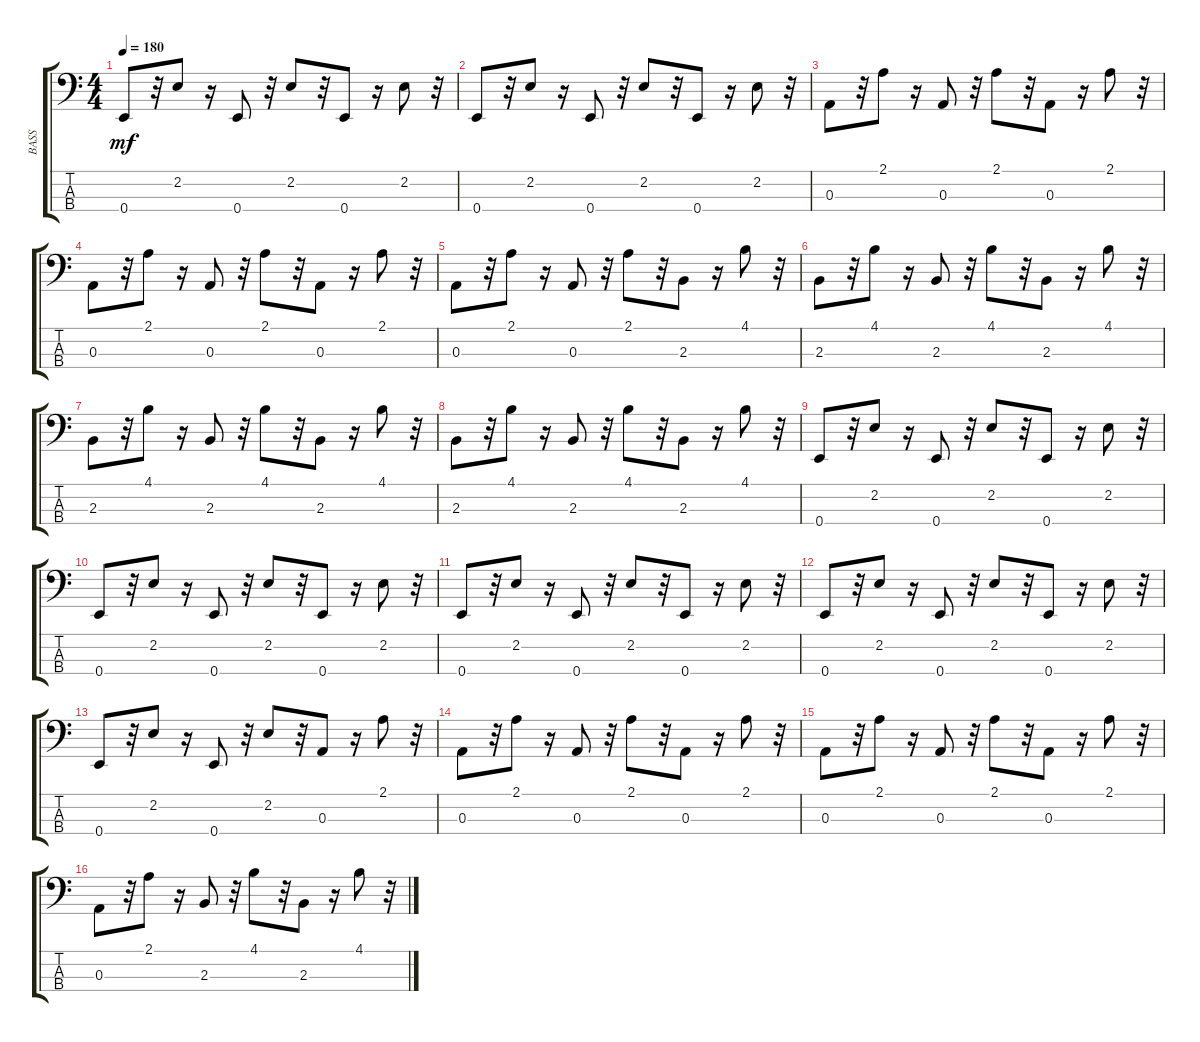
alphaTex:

\track ("BASS" "BASS") {instrument electricguitarmuted}
\staff {score tabs}
\tuning (G2 D2 A1 E1) {hide}
\ts (4 4)
\tempo 180
\clef f4
\ks c
0.4.8{dy mf} r.32 2.2.8 r.16 0.4.8 r.32 2.2.8 r.32 0.4.8 r.16 2.2.8 r.32 |
0.4.8 r.32 2.2.8 r.16 0.4.8 r.32 2.2.8 r.32 0.4.8 r.16 2.2.8 r.32 |
0.3.8 r.32 2.1.8 r.16 0.3.8 r.32 2.1.8 r.32 0.3.8 r.16 2.1.8 r.32 |
0.3.8 r.32 2.1.8 r.16 0.3.8 r.32 2.1.8 r.32 0.3.8 r.16 2.1.8 r.32 |
0.3.8 r.32 2.1.8 r.16 0.3.8 r.32 2.1.8 r.32 2.3.8 r.16 4.1.8 r.32 |
2.3.8 r.32 4.1.8 r.16 2.3.8 r.32 4.1.8 r.32 2.3.8 r.16 4.1.8 r.32 |
2.3.8 r.32 4.1.8 r.16 2.3.8 r.32 4.1.8 r.32 2.3.8 r.16 4.1.8 r.32 |
2.3.8 r.32 4.1.8 r.16 2.3.8 r.32 4.1.8 r.32 2.3.8 r.16 4.1.8 r.32 |
0.4.8 r.32 2.2.8 r.16 0.4.8 r.32 2.2.8 r.32 0.4.8 r.16 2.2.8 r.32 |
0.4.8 r.32 2.2.8 r.16 0.4.8 r.32 2.2.8 r.32 0.4.8 r.16 2.2.8 r.32 |
0.4.8 r.32 2.2.8 r.16 0.4.8 r.32 2.2.8 r.32 0.4.8 r.16 2.2.8 r.32 |
0.4.8 r.32 2.2.8 r.16 0.4.8 r.32 2.2.8 r.32 0.4.8 r.16 2.2.8 r.32 |
0.4.8 r.32 2.2.8 r.16 0.4.8 r.32 2.2.8 r.32 0.3.8 r.16 2.1.8 r.32 |
0.3.8 r.32 2.1.8 r.16 0.3.8 r.32 2.1.8 r.32 0.3.8 r.16 2.1.8 r.32 |
0.3.8 r.32 2.1.8 r.16 0.3.8 r.32 2.1.8 r.32 0.3.8 r.16 2.1.8 r.32 |
0.3.8 r.32 2.1.8 r.16 2.3.8 r.32 4.1.8 r.32 2.3.8 r.16 4.1.8 r.32
